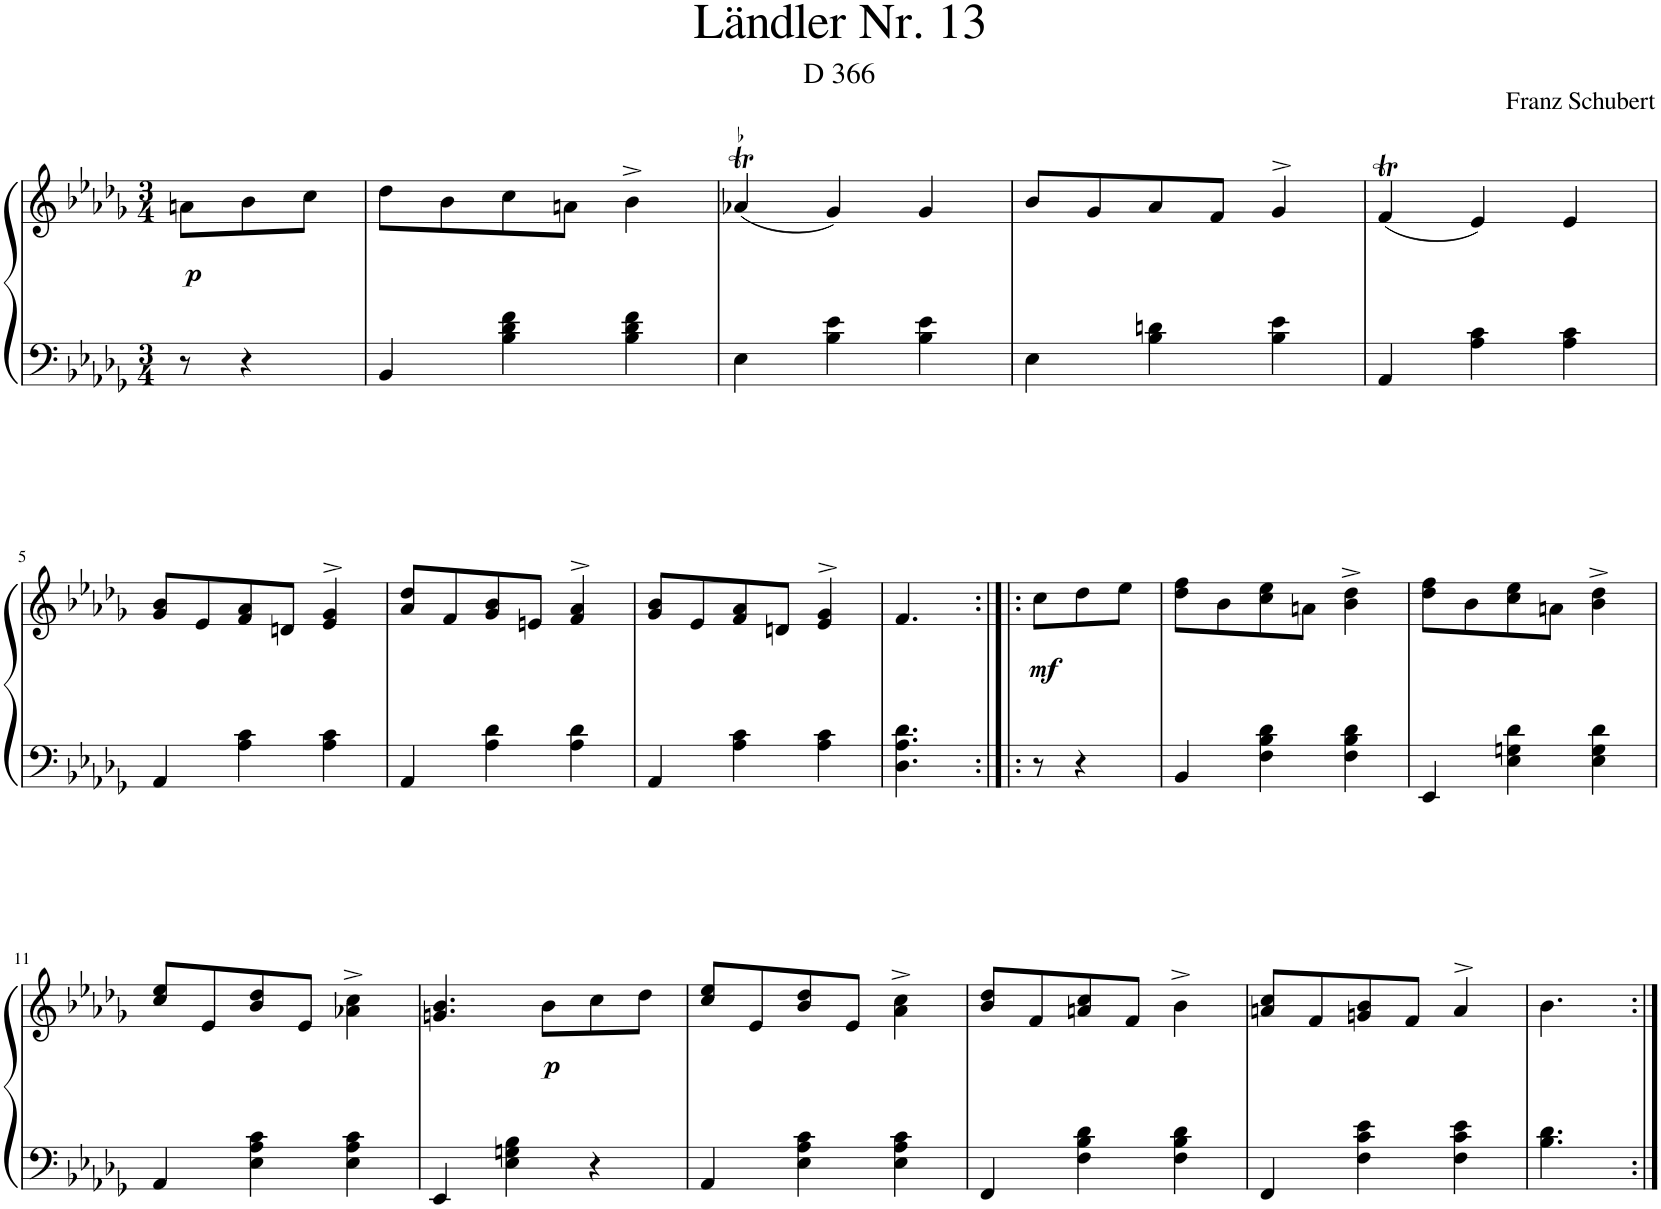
**kern	**kern	**dynam
*part1	*part1	*part1
*staff2	*staff1	*staff1/2
*I"Piano	*	*
*I'Pno.	*	*
*clefF4	*clefG2	*
*k[b-e-a-d-g-]	*k[b-e-a-d-g-]	*
*M3/4	*M3/4	*
=	=	=
!	!	!LO:DY:b
8r	8an\L	p
4r	8b-\	.
.	8cc\J	.
=1	=1	=1
4BB-/	8dd-\L	.
.	8b-\	.
4B-\ 4d-\ 4f\	8cc\	.
.	8an\J	.
4B-\ 4d-\ 4f\	4b-^\	.
=2	=2	=2
!	!LO:TR:acc=-	!
4E-\	(4a-XT/	.
4B-\ 4e-\	4g-/)	.
4B-\ 4e-\	4g-/	.
=3	=3	=3
4E-\	8b-/L	.
.	8g-/	.
4B-\ 4dn\	8a-/	.
.	8f/J	.
4B-\ 4e-\	4g-^>/	.
=4	=4	=4
4AA-/	(4ft/	.
4A-\ 4c\	4e-/)	.
4A-\ 4c\	4e-/	.
!!LO:LB:g=z
=5	=5	=5
4AA-/	8g-/ 8b-/L	.
.	8e-/	.
4A-\ 4c\	8f/ 8a-/	.
.	8dn/J	.
4A-\ 4c\	4e-/^> 4g-/^>	.
=6	=6	=6
4AA-/	8a-/ 8dd-/L	.
.	8f/	.
4A-\ 4d-\	8g-/ 8b-/	.
.	8en/J	.
4A-\ 4d-\	4f/^> 4a-/^>	.
=7	=7	=7
4AA-/	8g-/ 8b-/L	.
.	8e-/	.
4A-\ 4c\	8f/ 8a-/	.
.	8dn/J	.
4A-\ 4c\	4e-/^> 4g-/^>	.
=8	=8	=8
4.D-\ 4.A-\ 4.d-\	4.f/	.
=8X1:|!|:	=8X1:|!|:	=8X1:|!|:
!	!	!LO:DY:b
8r	8cc\L	mf
4r	8dd-\	.
.	8ee-\J	.
=9	=9	=9
4BB-/	8dd-\ 8ff\L	.
.	8b-\	.
4F\ 4B-\ 4d-\	8cc\ 8ee-\	.
.	8an\J	.
4F\ 4B-\ 4d-\	4b-\^ 4dd-\^	.
=10	=10	=10
4EE-/	8dd-\ 8ff\L	.
.	8b-\	.
4E-\ 4Gn\ 4d-\	8cc\ 8ee-\	.
.	8an\J	.
4E-\ 4G\ 4d-\	4b-\^ 4dd-\^	.
!!LO:LB:g=z
=11	=11	=11
4AA-/	8cc/ 8ee-/L	.
.	8e-/	.
4E-\ 4A-\ 4c\	8b-/ 8dd-/	.
.	8e-/J	.
4E-\ 4A-\ 4c\	4a-X\^ 4cc\^	.
=12	=12	=12
4EE-/	4.gn/ 4.b-/	.
4E-\ 4Gn\ 4B-\	.	.
!	!	!LO:DY:b
.	8b-\L	p
4r	8cc\	.
.	8dd-\J	.
=13	=13	=13
4AA-/	8cc/ 8ee-/L	.
.	8e-/	.
4E-\ 4A-\ 4c\	8b-/ 8dd-/	.
.	8e-/J	.
4E-\ 4A-\ 4c\	4a-\^ 4cc\^	.
=14	=14	=14
4FF/	8b-/ 8dd-/L	.
.	8f/	.
4F\ 4B-\ 4d-\	8an/ 8cc/	.
.	8f/J	.
4F\ 4B-\ 4d-\	4b-^\	.
=15	=15	=15
4FF/	8an/ 8cc/L	.
.	8f/	.
4F\ 4c\ 4e-\	8gn/ 8b-/	.
.	8f/J	.
4F\ 4c\ 4e-\	4a^>/	.
=16	=16	=16
4.B-\ 4.d-\	4.b-\	.
=:|!	=:|!	=:|!
*-	*-	*-
